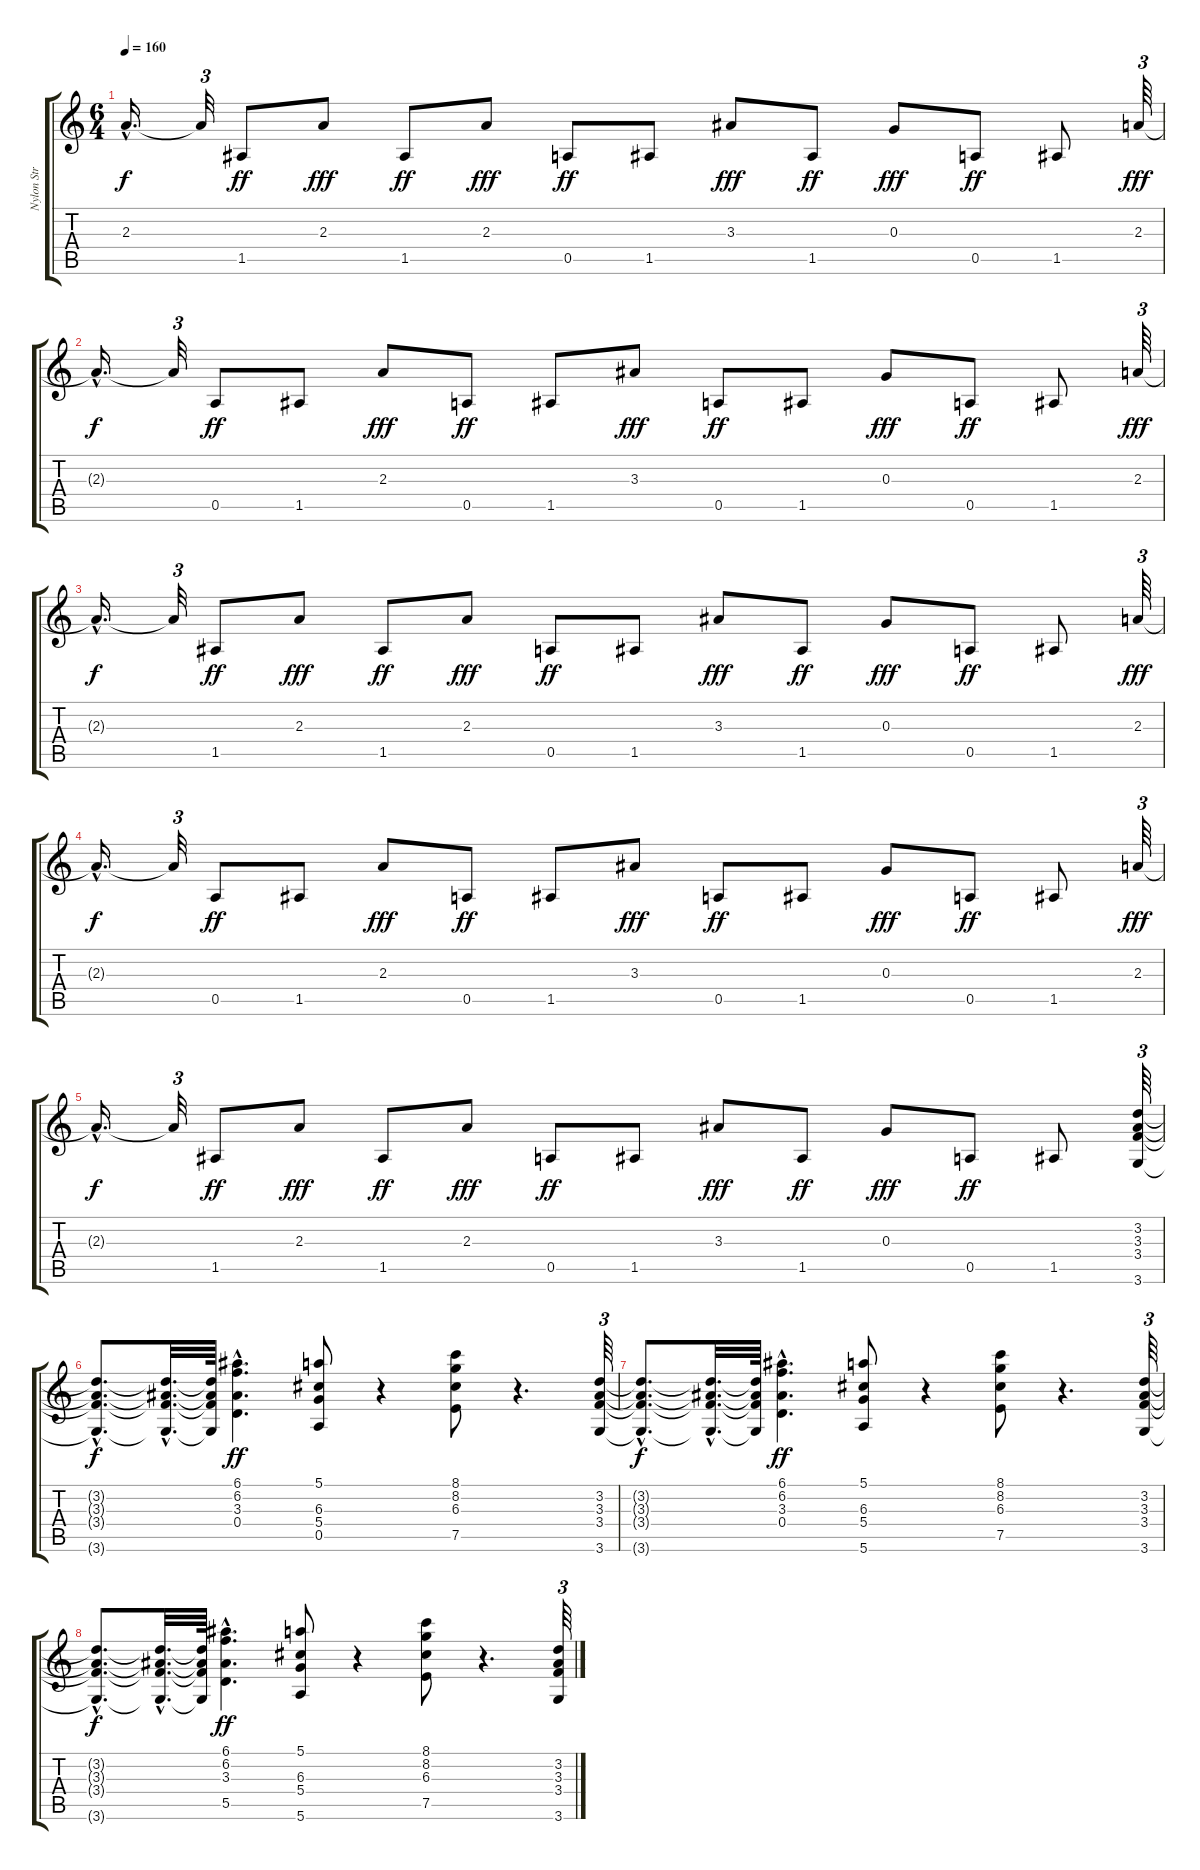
\track ("Nylon Str Gtr (Paco DeLucia)" "Nylon Str ") {instrument acousticguitarnylon}
\staff {score tabs}
\tuning (E4 B3 G3 D3 A2 E2) {hide}
\ts (6 4)
\tempo 160
\clef g2
\ks c
2.3{hac t}.16{d dy f} 2.3{t}.32{tu (3 2)} 1.5.8{dy ff} 2.3.8{dy fff} 1.5.8{dy ff} 2.3.8{dy fff} 0.5.8{dy ff} 1.5.8 3.3.8{dy fff} 1.5.8{dy ff} 0.3.8{dy fff} 0.5.8{dy ff} 1.5.8 2.3.64{tu (3 2) dy fff} |
2.3{hac t}.16{d dy f} 2.3{t}.32{tu (3 2)} 0.5.8{dy ff} 1.5.8 2.3.8{dy fff} 0.5.8{dy ff} 1.5.8 3.3.8{dy fff} 0.5.8{dy ff} 1.5.8 0.3.8{dy fff} 0.5.8{dy ff} 1.5.8 2.3.64{tu (3 2) dy fff} |
2.3{hac t}.16{d dy f} 2.3{t}.32{tu (3 2)} 1.5.8{dy ff} 2.3.8{dy fff} 1.5.8{dy ff} 2.3.8{dy fff} 0.5.8{dy ff} 1.5.8 3.3.8{dy fff} 1.5.8{dy ff} 0.3.8{dy fff} 0.5.8{dy ff} 1.5.8 2.3.64{tu (3 2) dy fff} |
2.3{hac t}.16{d dy f} 2.3{t}.32{tu (3 2)} 0.5.8{dy ff} 1.5.8 2.3.8{dy fff} 0.5.8{dy ff} 1.5.8 3.3.8{dy fff} 0.5.8{dy ff} 1.5.8 0.3.8{dy fff} 0.5.8{dy ff} 1.5.8 2.3.64{tu (3 2) dy fff} |
2.3{hac t}.16{d dy f} 2.3{t}.32{tu (3 2)} 1.5.8{dy ff} 2.3.8{dy fff} 1.5.8{dy ff} 2.3.8{dy fff} 0.5.8{dy ff} 1.5.8 3.3.8{dy fff} 1.5.8{dy ff} 0.3.8{dy fff} 0.5.8{dy ff} 1.5.8 (3.2 3.3 3.4 3.6).64{tu (3 2)} |
(3.2{hac t} 3.3{hac t} 3.4{hac t} 3.6{hac t}).8{d dy f} (3.2{hac t} 3.3{hac t} 3.4{hac t} 3.6{hac t}).32{d} (3.2{t} 3.3{t} 3.4{t} 3.6{t}).64 (6.1{hac} 6.2{hac} 3.3{hac} 0.4{hac}).4{d dy ff} (5.1 6.3 5.4 0.5).8 r.4 (8.1 8.2 6.3 7.5).8 r.4{d} (3.2 3.3 3.4 3.6).64{tu (3 2)} |
(3.2{hac t} 3.3{hac t} 3.4{hac t} 3.6{hac t}).8{d dy f} (3.2{hac t} 3.3{hac t} 3.4{hac t} 3.6{hac t}).32{d} (3.2{t} 3.3{t} 3.4{t} 3.6{t}).64 (6.1{hac} 6.2{hac} 3.3{hac} 0.4{hac}).4{d dy ff} (5.1 6.3 5.4 5.6).8 r.4 (8.1 8.2 6.3 7.5).8 r.4{d} (3.2 3.3 3.4 3.6).64{tu (3 2)} |
(3.2{hac t} 3.3{hac t} 3.4{hac t} 3.6{hac t}).8{d dy f} (3.2{hac t} 3.3{hac t} 3.4{hac t} 3.6{hac t}).32{d} (3.2{t} 3.3{t} 3.4{t} 3.6{t}).64 (6.1{hac} 6.2{hac} 3.3{hac} 5.5{hac}).4{d dy ff} (5.1 6.3 5.4 5.6).8 r.4 (8.1 8.2 6.3 7.5).8 r.4{d} (3.2 3.3 3.4 3.6).64{tu (3 2)}
